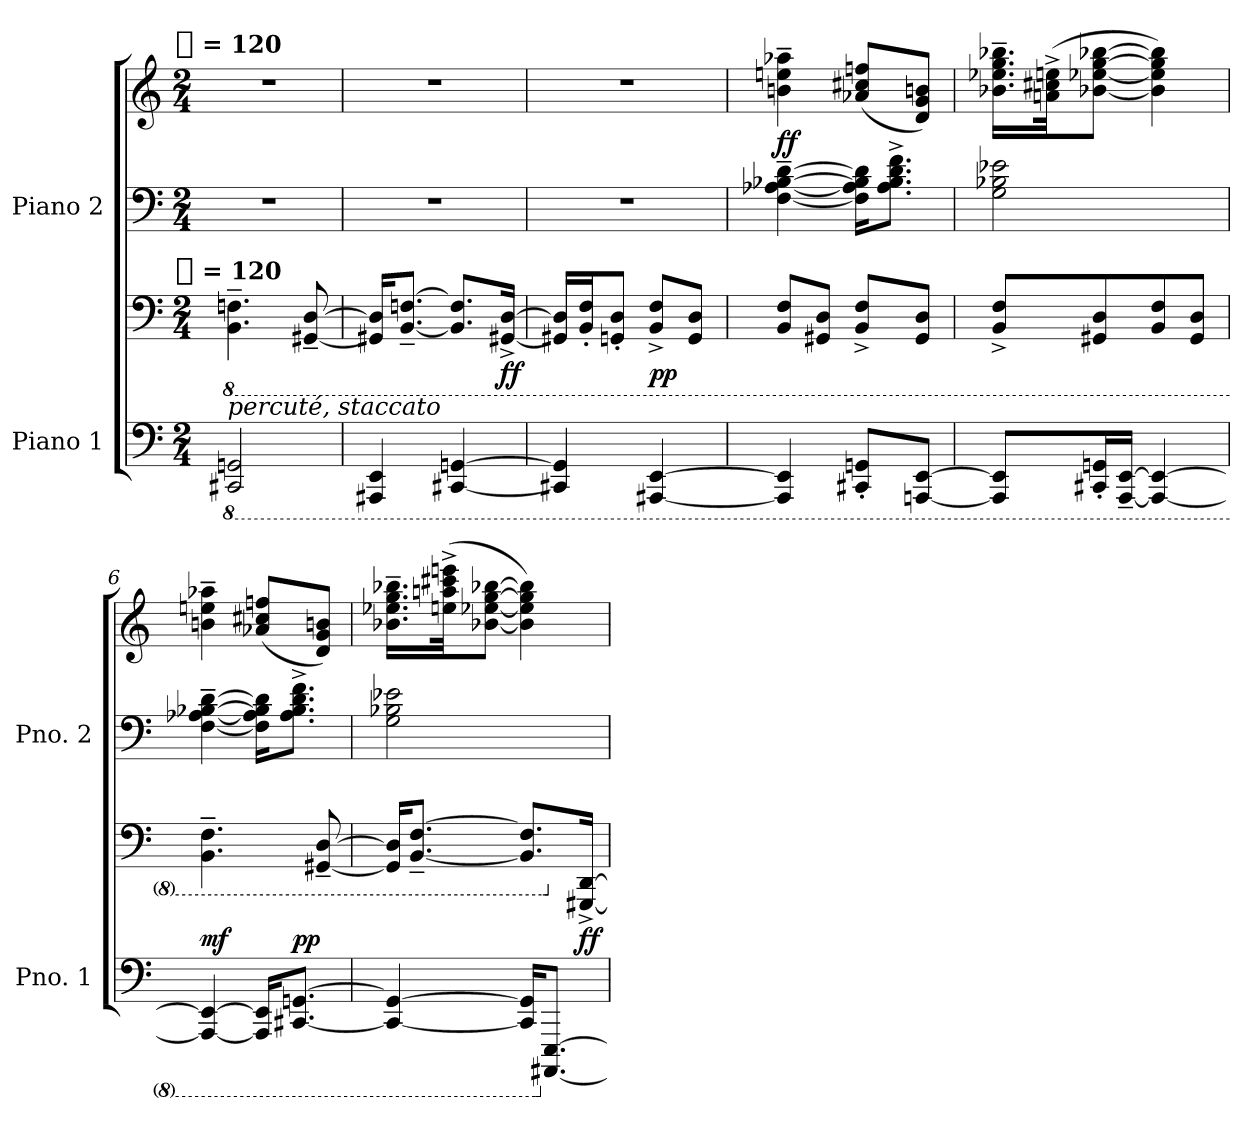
**kern	**kern	**dynam	**kern	**kern	**dynam
*part4	*part3	*part3	*part2	*part1	*part1
*staff4	*staff3	*staff3	*staff2	*staff1	*staff1
*I"Piano 1	*	*	*I"Piano 2	*	*
*I'Pno. 1	*	*	*I'Pno. 2	*	*
*clefF4	*clefF4	*	*clefF4	*clefG2	*
*k[]	*k[]	*	*k[]	*k[]	*
*C:	*C:	*	*C:	*C:	*
!!LO:TX:omd:t=[quarter] = 120
*M2/4	*M2/4	*	*M2/4	*M2/4	*
*MM120	*MM120	*	*MM120	*MM120	*
*8ba	*	*	*	*	*
*	*8ba	*	*	*	*
=1	=1	=1	=1	=1	=1
!	!LO:TX:b:i:t=percuté, staccato	!	!	!	!
!	!LO:TX:t=[quarter] = 120	!	!	!	!
2CCC#X 2GGGn	4.BBB~ 4.FFn~	.	2r	2r	.
.	[8GGG#X~ [8DD~	.	.	.	.
=2	=2	=2	=2	=2	=2
4AAAA#X 4EEE	16GGG#X] 16DD]KL	.	2r	2r	.
.	[8.BBB~ [8.FFn~J	.	.	.	.
[4CCC#X [4GGGn	8.BBB] 8.FF]L	.	.	.	.
.	[16GGG#X^ [16DD^Jk	ff	.	.	.
=3	=3	=3	=3	=3	=3
4CCC#X] 4GGG]	16GGG#X] 16DD]LL	.	2r	2r	.
.	16BBB' 16FF'J	.	.	.	.
.	8GGGn' 8DD'J	.	.	.	.
[4AAAA#X [4EEE	8BBB^ 8FF^L	pp	.	.	.
.	8GGG 8DDJ	.	.	.	.
=4	=4	=4	=4	=4	=4
4AAAA#] 4EEE]	8BBB 8FFL	.	[4F~ [4A-X~ [4B-X~ [4d~	4bn~ 4een~ 4aa-X~	ff
.	8GGG#X 8DDJ	.	.	.	.
8CCC#X' 8GGGn'L	8BBB^ 8FF^L	.	16F] 16A-] 16B-] 16d]KL	(8a-X 8cc#X 8ffnL	.
.	.	.	8.A-^ 8.B-^ 8.d^ 8.f^J	.	.
[8AAAAn [8EEEJ	8GGG# 8DDJ	.	.	8d 8g 8bnJ)	.
=5	=5	=5	=5	=5	=5
8AAAA] 8EEE]L	8BBB^ 8FF^L	.	2G 2B-X 2e-X	16.b-X~ 16.ee-X~ 16.gg~ 16.bb-X~LL	.
.	.	.	.	(32an^ 32cc#X^ 32een^JK	.
16CCC#X' 16GGGn'L	8GGG#X 8DD	.	.	[8b-X [8ee-X [8gg [8bb-XJ	.
[16AAAA~ [16EEE~JJ	.	.	.	.	.
4AAAA_ 4EEE_	8BBB 8FF	.	.	4b-] 4ee-] 4gg] 4bb-])	.
.	8GGG# 8DDJ	.	.	.	.
=6	=6	=6	=6	=6	=6
*	*^	*	*	*	*
4AAAA_ 4EEE_	4.BBB~ 4.FF~	4ryy	mf	[4F~ [4A-X~ [4B-X~ [4d~	4bn~ 4een~ 4aa-X~	.
16AAAA] 16EEE]KL	.	16ryy	.	16F] 16A-] 16B-] 16d]KL	(8a-X 8cc#X 8ffnL	.
[8.CCC#X [8.GGGnJ	.	8.ryy	pp	8.A-^ 8.B-^ 8.d^ 8.f^J	.	.
.	[8GGG#X~ [8DD~	.	.	.	8d 8g 8bnJ)	.
*	*v	*v	*	*	*	*
=7	=7	=7	=7	=7	=7
4CCC#_ 4GGGn_	16GGG#] 16DD]KL	.	2G 2B-X 2e-X	16.b-X~ 16.ee-X~ 16.gg~ 16.bb-X~LL	.
.	[8.BBB~ [8.FF~J	.	.	.	.
.	.	.	.	(32een^ 32aan^ 32ccc#X^ 32eeen^JK	.
.	.	.	.	[8b-X [8ee-X [8gg [8bb-XJ	.
16CCC#] 16GGGn]KL	8.BBB] 8.FF]L	.	.	4b-] 4ee-] 4gg] 4bb-])	.
*X8ba	*	*	*	*	*
[8.AAAA#X [8.EEEJ	.	.	.	.	.
*	*X8ba	*	*	*	*
.	[16GGG#X^ [16DD^Jk	ff	.	.	.
=	=	=	=	=	=
*-	*-	*-	*-	*-	*-
